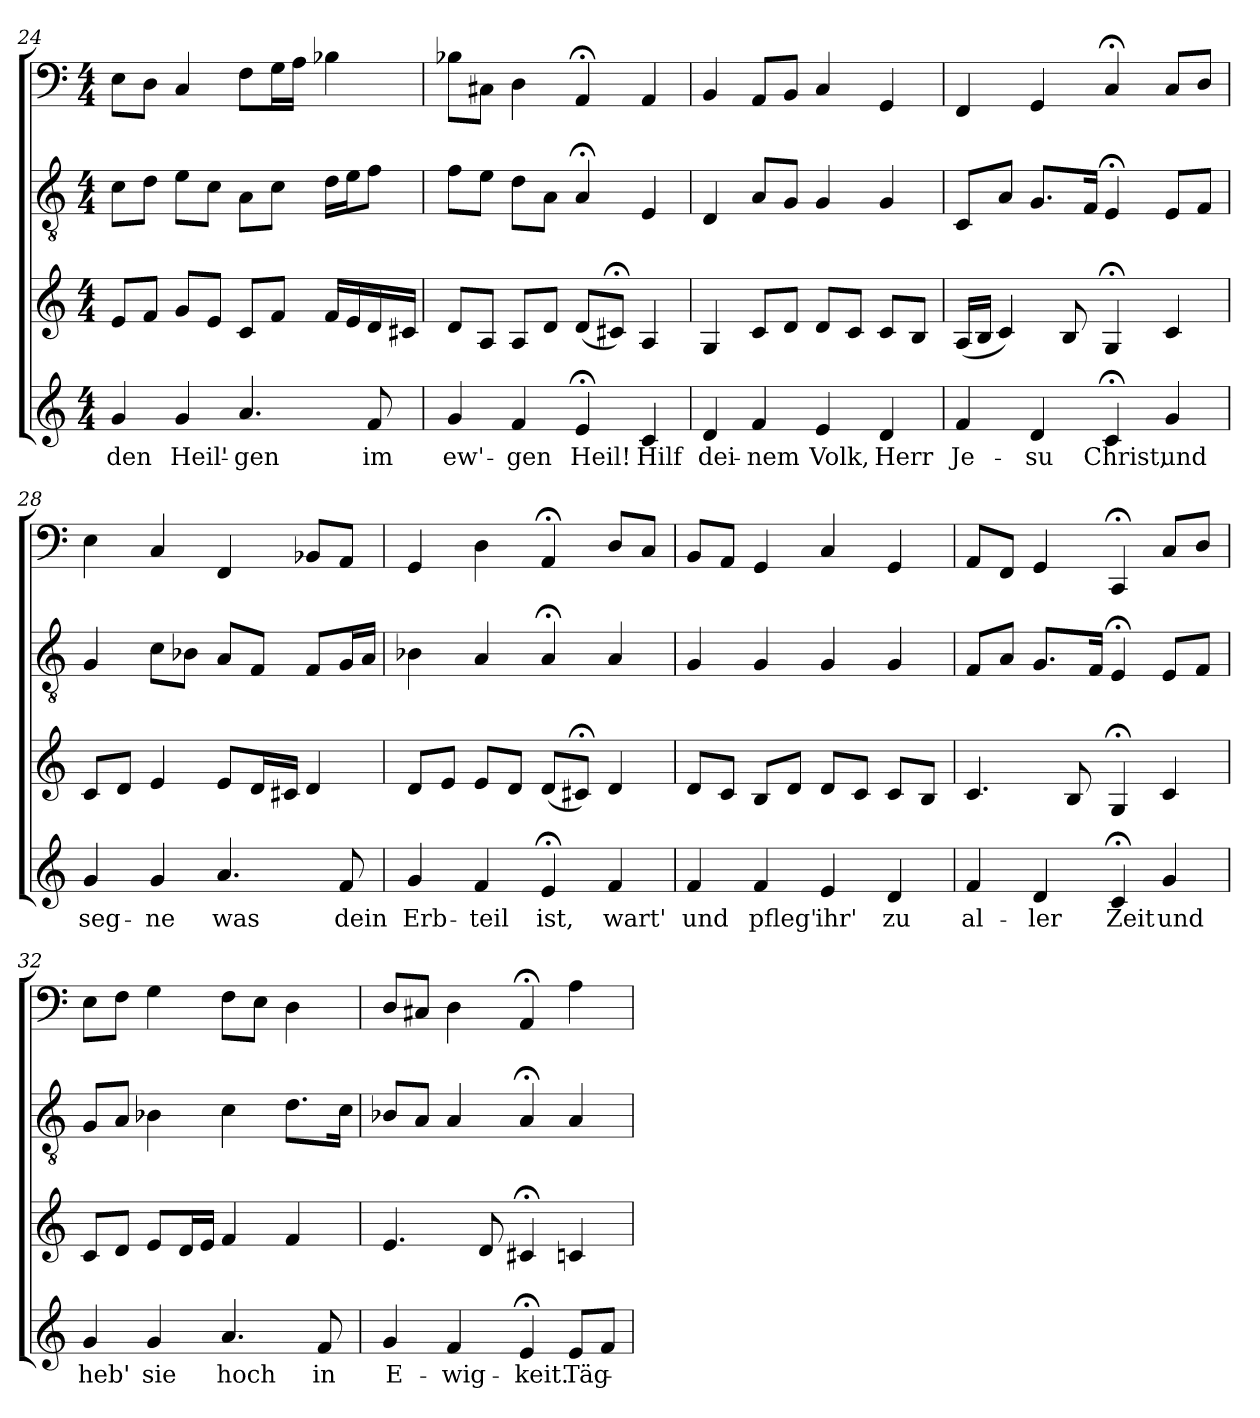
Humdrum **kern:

**kern	**text	**kern	**kern	**kern
*part4	*part4	*part3	*part2	*part1
*staff4	*staff4	*staff3	*staff2	*staff1
*clefG2	*	*clefG2	*clefGv2	*clefF4
*k[]	*	*k[]	*k[]	*k[]
*C:	*	*C:	*C:	*C:
*M4/4	*	*M4/4	*M4/4	*M4/4
=24	=24	=24	=24	=24
4g/	den	8e/L	8c\L	8E\L
.	.	8f/J	8d\J	8D\J
4g/	Heil'-	8g/L	8e\L	4C/
.	.	8e/J	8c\J	.
4.a/	-gen	8c/L	8A\L	8F\L
.	.	8f/J	8c\J	16G\L
.	.	.	.	16A\JJ
.	.	16f/LL	16d\LL	4B-X\
.	.	16e/	16e\J	.
8f/	im	16d/	8f\J	.
.	.	16c#X/JJ	.	.
=25	=25	=25	=25	=25
4g/	ew'-	8d/L	8f\L	8B-X\L
.	.	8A/J	8e\J	8C#X\J
4f/	-gen	8A/L	8d\L	4D\
.	.	8d/J	8A\J	.
4e;</	Heil!	(8d/L	4A;</	4AA;</
.	.	8c#X;</J)	.	.
4c/	Hilf	4A/	4E/	4AA/
=26	=26	=26	=26	=26
4d/	dei-	4G/	4D/	4BB/
4f/	-nem	8c/L	8A/L	8AA/L
.	.	8d/J	8G/J	8BB/J
4e/	Volk,	8d/L	4G/	4C/
.	.	8c/J	.	.
4d/	Herr	8c/L	4G/	4GG/
.	.	8B/J	.	.
=27	=27	=27	=27	=27
4f/	Je-	(16A/LL	8C/L	4FF/
.	.	16B/JJ	.	.
.	.	4c/)	8A/J	.
4d/	-su	.	8.G/L	4GG/
.	.	8B/	.	.
.	.	.	16F/Jk	.
4c;</	Christ,	4G;</	4E;</	4C;</
4g/	und	4c/	8E/L	8C/L
.	.	.	8F/J	8D/J
=28	=28	=28	=28	=28
4g/	seg-	8c/L	4G/	4E\
.	.	8d/J	.	.
4g/	-ne	4e/	8c\L	4C/
.	.	.	8B-X\J	.
4.a/	was	8e/L	8A/L	4FF/
.	.	16d/L	8F/J	.
.	.	16c#X/JJ	.	.
.	.	4d/	8F/L	8BB-X/L
8f/	dein	.	16G/L	8AA/J
.	.	.	16A/JJ	.
=29	=29	=29	=29	=29
4g/	Erb-	8d/L	4B-X\	4GG/
.	.	8e/J	.	.
4f/	-teil	8e/L	4A/	4D\
.	.	8d/J	.	.
4e;</	ist,	(8d/L	4A;</	4AA;</
.	.	8c#X;</J)	.	.
4f/	wart'	4d/	4A/	8D/L
.	.	.	.	8C/J
=30	=30	=30	=30	=30
4f/	und	8d/L	4G/	8BB/L
.	.	8c/J	.	8AA/J
4f/	pfleg'	8B/L	4G/	4GG/
.	.	8d/J	.	.
4e/	ihr'	8d/L	4G/	4C/
.	.	8c/J	.	.
4d/	zu	8c/L	4G/	4GG/
.	.	8B/J	.	.
=31	=31	=31	=31	=31
4f/	al-	4.c/	8F/L	8AA/L
.	.	.	8A/J	8FF/J
4d/	-ler	.	8.G/L	4GG/
.	.	8B/	.	.
.	.	.	16F/Jk	.
4c;</	Zeit	4G;</	4E;</	4CC;</
4g/	und	4c/	8E/L	8C/L
.	.	.	8F/J	8D/J
=32	=32	=32	=32	=32
4g/	heb'	8c/L	8G/L	8E\L
.	.	8d/J	8A/J	8F\J
4g/	sie	8e/L	4B-X\	4G\
.	.	16d/L	.	.
.	.	16e/JJ	.	.
4.a/	hoch	4f/	4c\	8F\L
.	.	.	.	8E\J
.	.	4f/	8.d\L	4D\
8f/	in	.	.	.
.	.	.	16c\Jk	.
=33	=33	=33	=33	=33
4g/	E-	4.e/	8B-X/L	8D/L
.	.	.	8A/J	8C#X/J
4f/	-wig-	.	4A/	4D\
.	.	8d/	.	.
4e;</	-keit.	4c#X;</	4A;</	4AA;</
8e/L	Täg-	4cn/	4A/	4A\
8f/J	.	.	.	.
=	=	=	=	=
*-	*-	*-	*-	*-
